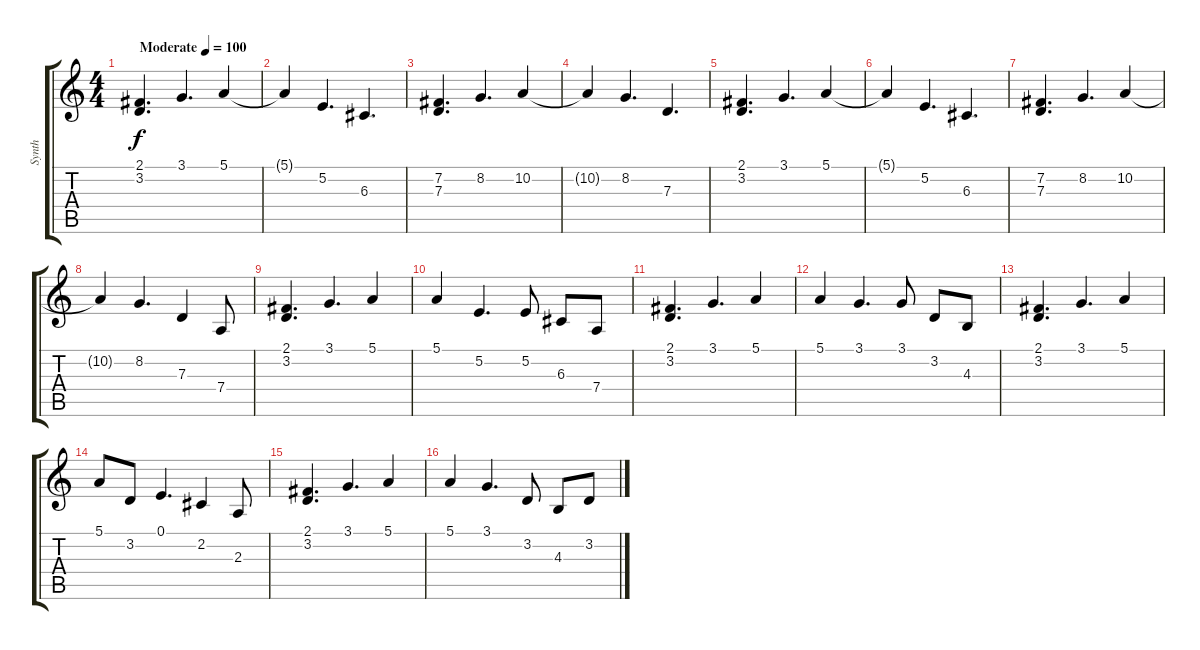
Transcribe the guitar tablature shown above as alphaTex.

\track ("Synth" "Synth") {instrument lead2sawtooth}
\staff {score tabs}
\tuning (E4 B3 G3 D3 A2 D2) {hide}
\ts (4 4)
\tempo (100 "Moderate")
\clef g2
\ks c
(2.1 3.2).4{d dy f instrument lead2sawtooth} 3.1.4{d} 5.1.4 |
5.1{t}.4 5.2.4{d} 6.3.4{d} |
(7.2 7.3).4{d} 8.2.4{d} 10.2.4 |
10.2{t}.4 8.2.4{d} 7.3.4{d} |
(2.1 3.2).4{d} 3.1.4{d} 5.1.4 |
5.1{t}.4 5.2.4{d} 6.3.4{d} |
(7.2 7.3).4{d} 8.2.4{d} 10.2.4 |
10.2{t}.4 8.2.4{d} 7.3.4 7.4.8 |
(2.1 3.2).4{d} 3.1.4{d} 5.1.4 |
5.1.4 5.2.4{d} 5.2.8 6.3.8 7.4.8 |
(2.1 3.2).4{d} 3.1.4{d} 5.1.4 |
5.1.4 3.1.4{d} 3.1.8 3.2.8 4.3.8 |
(2.1 3.2).4{d} 3.1.4{d} 5.1.4 |
5.1.8 3.2.8 0.1.4{d} 2.2.4 2.3.8 |
(2.1 3.2).4{d} 3.1.4{d} 5.1.4 |
5.1.4 3.1.4{d} 3.2.8 4.3.8 3.2.8
